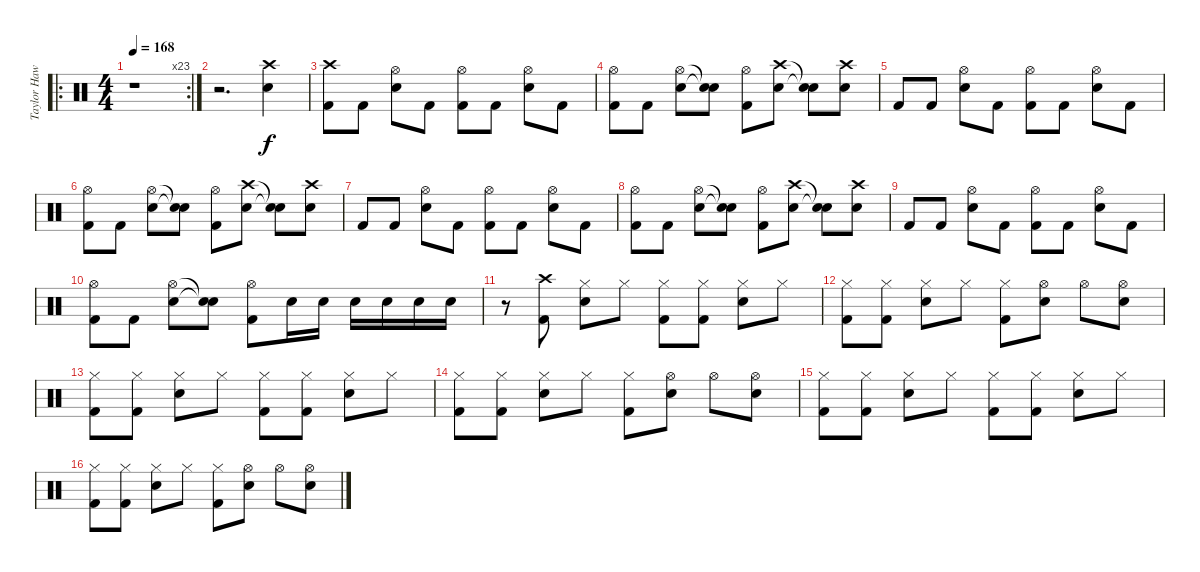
\track ("Taylor Hawkins" "Taylor Haw") {instrument percussion}
\staff {score}
\articulation defaults
\ro
\rc 23
\ts (4 4)
\tempo 168
\clef neutral
\ks c
r.1{dy f} |
r.2{d} ("Crash high (hit)" "Snare (hit) 2").4 |
("Crash high (hit)" "Kick (hit) 2").8 "Kick (hit) 2".8 ("Hi-Hat (open)" "Snare (hit) 2").8 "Kick (hit) 2".8 ("Hi-Hat (open)" "Kick (hit) 2").8 "Kick (hit) 2".8 ("Hi-Hat (open)" "Snare (hit) 2").8 "Kick (hit) 2".8 |
("Hi-Hat (open)" "Kick (hit) 2").8 "Kick (hit) 2".8 ("Hi-Hat (open)" "Snare (hit) 2").8 ("Snare (hit)"{t} "Snare (hit)"{t}).8 ("Hi-Hat (open)" "Kick (hit) 2").8 ("Crash high (hit)" "Snare (hit) 2").8 ("Snare (hit)"{t} "Snare (hit)"{t}).8 ("Crash high (hit)" "Snare (hit) 2").8 |
"Kick (hit) 2".8 "Kick (hit) 2".8 ("Hi-Hat (open)" "Snare (hit) 2").8 "Kick (hit) 2".8 ("Hi-Hat (open)" "Kick (hit) 2").8 "Kick (hit) 2".8 ("Hi-Hat (open)" "Snare (hit) 2").8 "Kick (hit) 2".8 |
("Hi-Hat (open)" "Kick (hit) 2").8 "Kick (hit) 2".8 ("Hi-Hat (open)" "Snare (hit) 2").8 ("Snare (hit)"{t} "Snare (hit)"{t}).8 ("Hi-Hat (open)" "Kick (hit) 2").8 ("Crash high (hit)" "Snare (hit) 2").8 ("Snare (hit)"{t} "Snare (hit)"{t}).8 ("Crash high (hit)" "Snare (hit) 2").8 |
"Kick (hit) 2".8 "Kick (hit) 2".8 ("Hi-Hat (open)" "Snare (hit) 2").8 "Kick (hit) 2".8 ("Hi-Hat (open)" "Kick (hit) 2").8 "Kick (hit) 2".8 ("Hi-Hat (open)" "Snare (hit) 2").8 "Kick (hit) 2".8 |
("Hi-Hat (open)" "Kick (hit) 2").8 "Kick (hit) 2".8 ("Hi-Hat (open)" "Snare (hit) 2").8 ("Snare (hit)"{t} "Snare (hit)"{t}).8 ("Hi-Hat (open)" "Kick (hit) 2").8 ("Crash high (hit)" "Snare (hit) 2").8 ("Snare (hit)"{t} "Snare (hit)"{t}).8 ("Crash high (hit)" "Snare (hit) 2").8 |
"Kick (hit) 2".8 "Kick (hit) 2".8 ("Hi-Hat (open)" "Snare (hit) 2").8 "Kick (hit) 2".8 ("Hi-Hat (open)" "Kick (hit) 2").8 "Kick (hit) 2".8 ("Hi-Hat (open)" "Snare (hit) 2").8 "Kick (hit) 2".8 |
("Hi-Hat (open)" "Kick (hit) 2").8 "Kick (hit) 2".8 ("Hi-Hat (open)" "Snare (hit) 2").8 ("Snare (hit)"{t} "Snare (hit)"{t}).8 ("Hi-Hat (open)" "Kick (hit) 2").8 "Snare (hit) 2".16 "Snare (hit) 2".16 "Snare (hit) 2".16 "Snare (hit) 2".16 "Snare (hit) 2".16 "Snare (hit) 2".16 |
r.8 ("Crash high (hit)" "Kick (hit) 2").8 ("Hi-Hat (closed)" "Snare (hit) 2").8 "Hi-Hat (closed)".8 ("Hi-Hat (closed)" "Kick (hit) 2").8 ("Hi-Hat (closed)" "Kick (hit) 2").8 ("Hi-Hat (closed)" "Snare (hit) 2").8 "Hi-Hat (closed)".8 |
("Hi-Hat (closed)" "Kick (hit) 2").8 ("Hi-Hat (closed)" "Kick (hit) 2").8 ("Hi-Hat (closed)" "Snare (hit) 2").8 "Hi-Hat (closed)".8 ("Hi-Hat (closed)" "Kick (hit) 2").8 ("Hi-Hat (open)" "Snare (hit) 2").8 "Hi-Hat (open)".8 ("Hi-Hat (open)" "Snare (hit) 2").8 |
("Hi-Hat (closed)" "Kick (hit) 2").8 ("Hi-Hat (closed)" "Kick (hit) 2").8 ("Hi-Hat (closed)" "Snare (hit) 2").8 "Hi-Hat (closed)".8 ("Hi-Hat (closed)" "Kick (hit) 2").8 ("Hi-Hat (closed)" "Kick (hit) 2").8 ("Hi-Hat (closed)" "Snare (hit) 2").8 "Hi-Hat (closed)".8 |
("Hi-Hat (closed)" "Kick (hit) 2").8 ("Hi-Hat (closed)" "Kick (hit) 2").8 ("Hi-Hat (closed)" "Snare (hit) 2").8 "Hi-Hat (closed)".8 ("Hi-Hat (closed)" "Kick (hit) 2").8 ("Hi-Hat (open)" "Snare (hit) 2").8 "Hi-Hat (open)".8 ("Hi-Hat (open)" "Snare (hit) 2").8 |
("Hi-Hat (closed)" "Kick (hit) 2").8 ("Hi-Hat (closed)" "Kick (hit) 2").8 ("Hi-Hat (closed)" "Snare (hit) 2").8 "Hi-Hat (closed)".8 ("Hi-Hat (closed)" "Kick (hit) 2").8 ("Hi-Hat (closed)" "Kick (hit) 2").8 ("Hi-Hat (closed)" "Snare (hit) 2").8 "Hi-Hat (closed)".8 |
("Hi-Hat (closed)" "Kick (hit) 2").8 ("Hi-Hat (closed)" "Kick (hit) 2").8 ("Hi-Hat (closed)" "Snare (hit) 2").8 "Hi-Hat (closed)".8 ("Hi-Hat (closed)" "Kick (hit) 2").8 ("Hi-Hat (open)" "Snare (hit) 2").8 "Hi-Hat (open)".8 ("Hi-Hat (open)" "Snare (hit) 2").8
